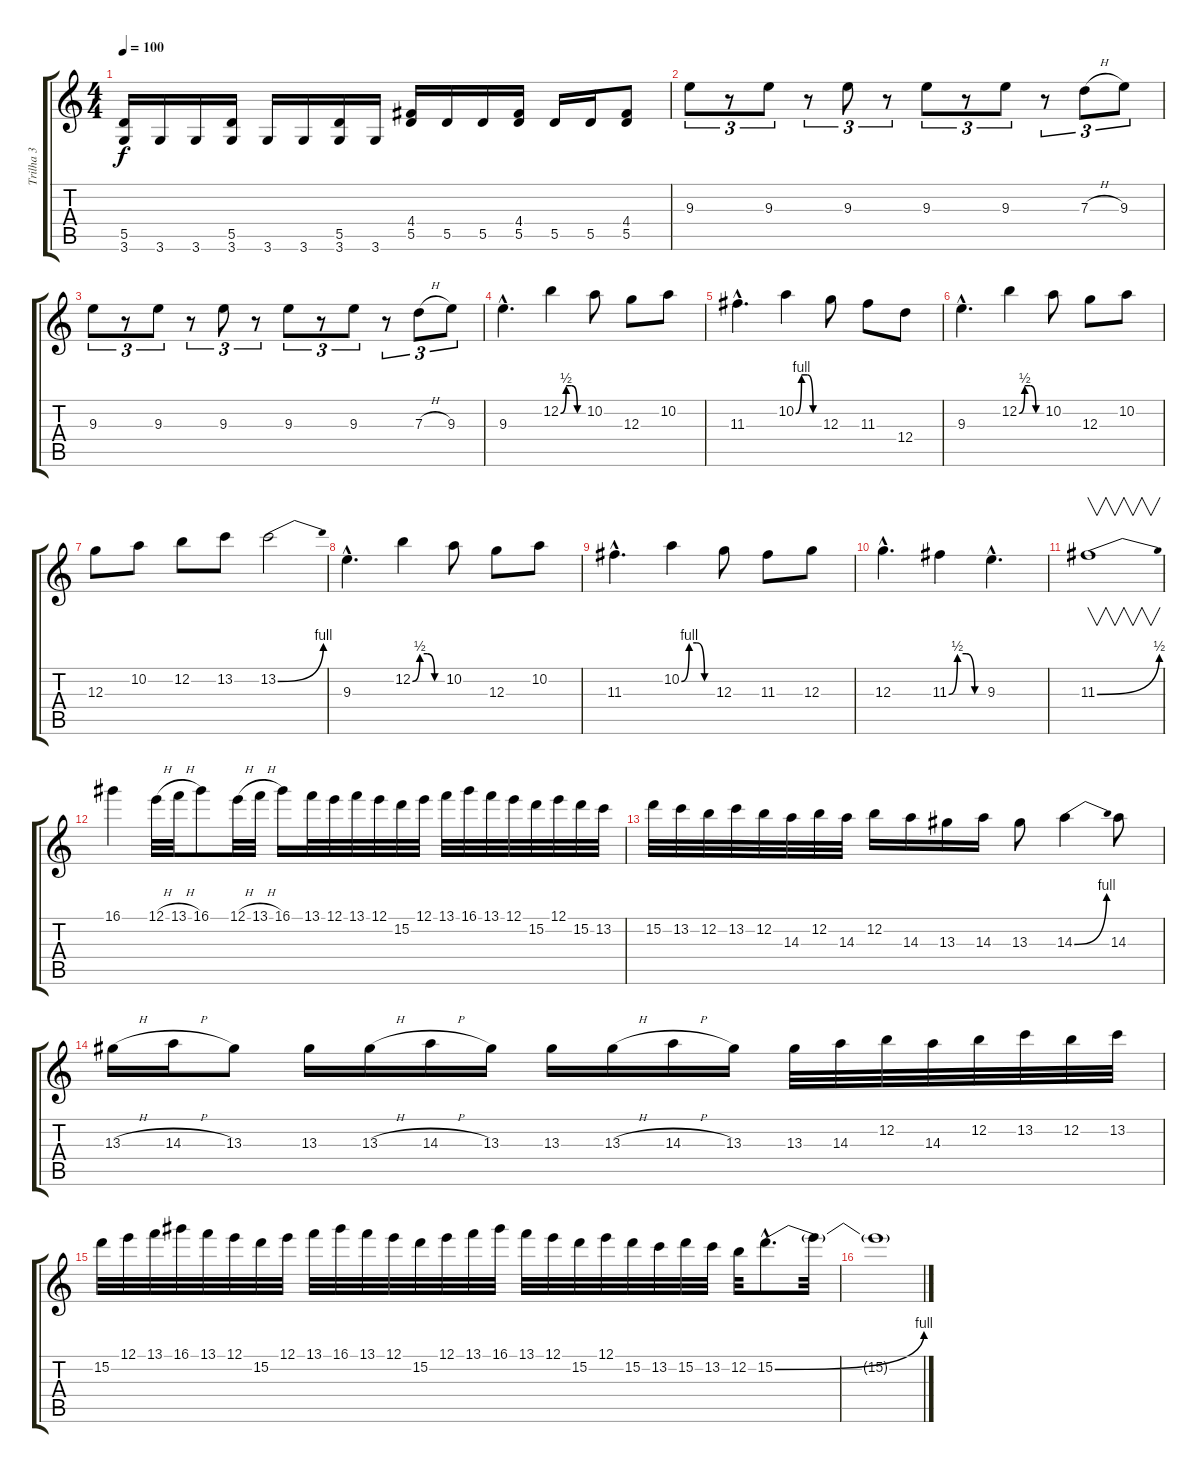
\track ("Trilha 3" "Trilha 3") {instrument distortionguitar}
\staff {score tabs}
\tuning (E4 B3 G3 D3 A2 E2) {hide}
\ts (4 4)
\tempo 100
\clef g2
\ks c
(5.5 3.6).16{dy f} 3.6.16 3.6.16 (5.5 3.6).16 3.6.16 3.6.16 (5.5 3.6).16 3.6.16 (4.4 5.5).16 5.5.16 5.5.16 (4.4 5.5).16 5.5.16 5.5.16 (4.4 5.5).8 |
9.3.8{tu (3 2)} r.8{tu (3 2)} 9.3.8{tu (3 2)} r.8{tu (3 2)} 9.3.8{tu (3 2)} r.8{tu (3 2)} 9.3.8{tu (3 2)} r.8{tu (3 2)} 9.3.8{tu (3 2)} r.8{tu (3 2)} 7.3{h}.8{tu (3 2)} 9.3.8{tu (3 2)} |
9.3.8{tu (3 2)} r.8{tu (3 2)} 9.3.8{tu (3 2)} r.8{tu (3 2)} 9.3.8{tu (3 2)} r.8{tu (3 2)} 9.3.8{tu (3 2)} r.8{tu (3 2)} 9.3.8{tu (3 2)} r.8{tu (3 2)} 7.3{h}.8{tu (3 2)} 9.3.8{tu (3 2)} |
9.3{hac}.4{d} 12.2{be (custom 0 0 15 2 30 2 45 0 60 0)}.4 10.2.8 12.3.8 10.2.8 |
11.3{hac}.4{d} 10.2{be (custom 0 0 15 4 30 4 45 0 60 0)}.4 12.3.8 11.3.8 12.4.8 |
9.3{hac}.4{d} 12.2{be (custom 0 0 15 2 30 2 45 0 60 0)}.4 10.2.8 12.3.8 10.2.8 |
12.3.8 10.2.8 12.2.8 13.2.8 13.2{be (bend 0 0 60 4)}.2 |
9.3{hac}.4{d} 12.2{be (custom 0 0 15 2 30 2 45 0 60 0)}.4 10.2.8 12.3.8 10.2.8 |
11.3{hac}.4{d} 10.2{be (custom 0 0 15 4 30 4 45 0 60 0)}.4 12.3.8 11.3.8 12.3.8 |
12.3{hac}.4{d} 11.3{be (custom 0 0 15 2 30 2 45 0 60 0)}.4 9.3{hac}.4{d} |
11.3{be (bend 0 0 60 2)}.1{v} |
16.1.4 12.1{h}.32 13.1{h}.32 16.1.8 12.1{h}.32 13.1{h}.32 16.1.16 13.1.32 12.1.32 13.1.32 12.1.32 15.2.32 12.1.32 13.1.32 16.1.32 13.1.32 12.1.32 15.2.32 12.1.32 15.2.32 13.2.32 |
15.2.32 13.2.32 12.2.32 13.2.32 12.2.32 14.3.32 12.2.32 14.3.32 12.2.16 14.3.16 13.3.16 14.3.16 13.3.8 14.3{be (bend 0 0 60 4)}.4 14.3.8 |
13.3{h}.16 14.3{h}.16 13.3.8 13.3.16 13.3{h}.16 14.3{h}.16 13.3.16 13.3.16 13.3{h}.16 14.3{h}.16 13.3.16 13.3.32 14.3.32 12.2.32 14.3.32 12.2.32 13.2.32 12.2.32 13.2.32 |
15.2.32 12.1.32 13.1.32 16.1.32 13.1.32 12.1.32 15.2.32 12.1.32 13.1.32 16.1.32 13.1.32 12.1.32 15.2.32 12.1.32 13.1.32 16.1.32 13.1.32 12.1.32 15.2.32 12.1.32 15.2.32 13.2.32 15.2.32 13.2.32 12.2.32 15.2{be (bend 0 0 60 4) hac}.8{d} 15.2{t}.32 |
15.2{t}.1
